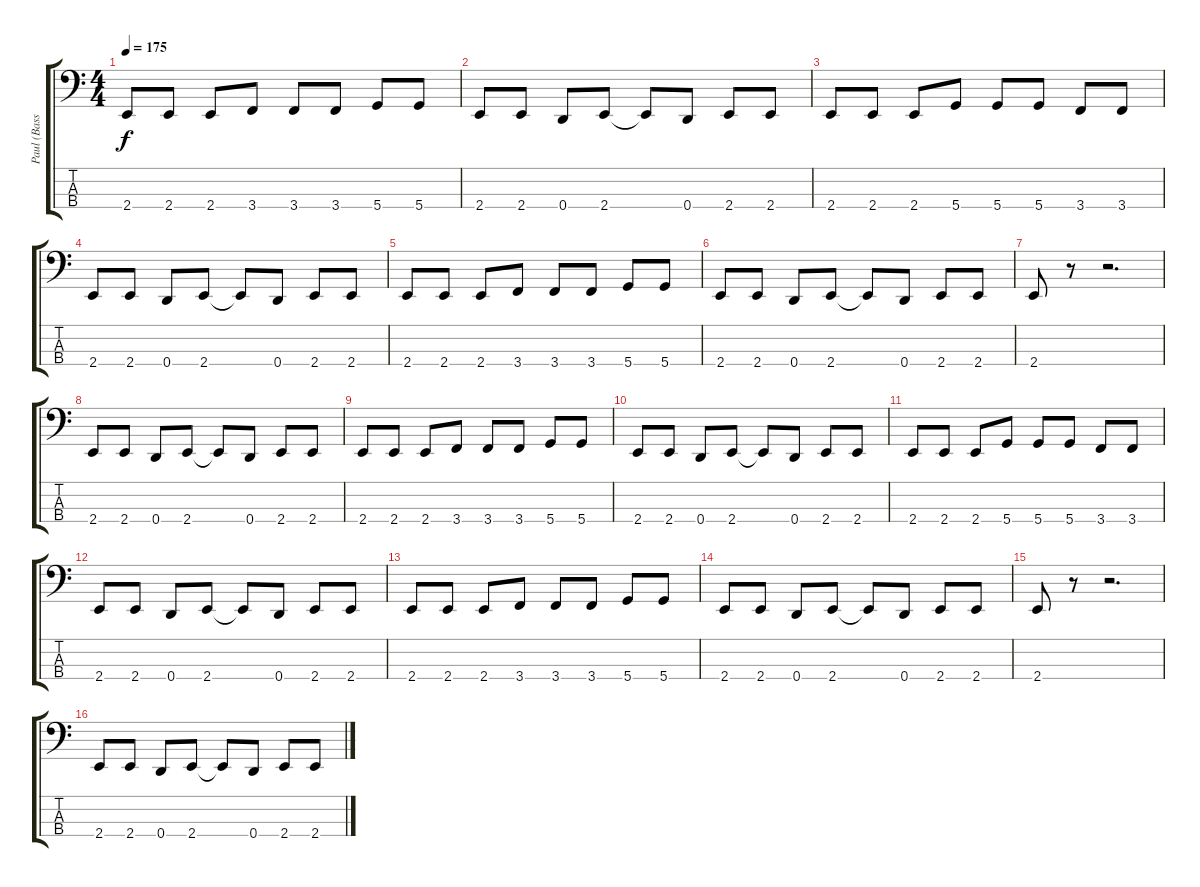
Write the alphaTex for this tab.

\track ("Paul (Bass)" "Paul (Bass") {instrument electricbasspick}
\staff {score tabs}
\tuning (G2 D2 A1 D1) {hide}
\ts (4 4)
\tempo 175
\clef f4
\ks c
2.4.8{dy f} 2.4.8 2.4.8 3.4.8 3.4.8 3.4.8 5.4.8 5.4.8 |
2.4.8 2.4.8 0.4.8 2.4.8 2.4{t}.8 0.4.8 2.4.8 2.4.8 |
2.4.8 2.4.8 2.4.8 5.4.8 5.4.8 5.4.8 3.4.8 3.4.8 |
2.4.8 2.4.8 0.4.8 2.4.8 2.4{t}.8 0.4.8 2.4.8 2.4.8 |
2.4.8 2.4.8 2.4.8 3.4.8 3.4.8 3.4.8 5.4.8 5.4.8 |
2.4.8 2.4.8 0.4.8 2.4.8 2.4{t}.8 0.4.8 2.4.8 2.4.8 |
2.4.8 r.8 r.2{d} |
2.4.8 2.4.8 0.4.8 2.4.8 2.4{t}.8 0.4.8 2.4.8 2.4.8 |
2.4.8 2.4.8 2.4.8 3.4.8 3.4.8 3.4.8 5.4.8 5.4.8 |
2.4.8 2.4.8 0.4.8 2.4.8 2.4{t}.8 0.4.8 2.4.8 2.4.8 |
2.4.8 2.4.8 2.4.8 5.4.8 5.4.8 5.4.8 3.4.8 3.4.8 |
2.4.8 2.4.8 0.4.8 2.4.8 2.4{t}.8 0.4.8 2.4.8 2.4.8 |
2.4.8 2.4.8 2.4.8 3.4.8 3.4.8 3.4.8 5.4.8 5.4.8 |
2.4.8 2.4.8 0.4.8 2.4.8 2.4{t}.8 0.4.8 2.4.8 2.4.8 |
2.4.8 r.8 r.2{d} |
2.4.8 2.4.8 0.4.8 2.4.8 2.4{t}.8 0.4.8 2.4.8 2.4.8
